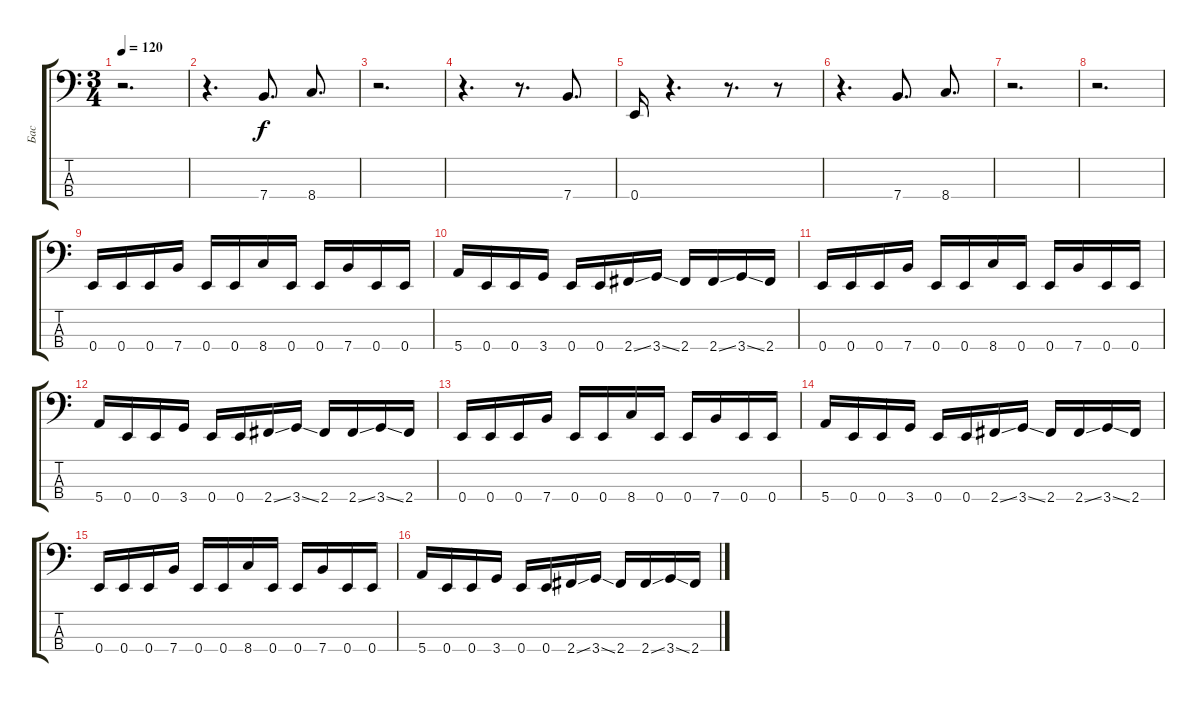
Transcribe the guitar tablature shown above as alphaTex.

\track ("Бас " "Бас ") {instrument electricbassfinger}
\staff {score tabs}
\tuning (G2 D2 A1 E1) {hide}
\ts (3 4)
\tempo 120
\clef f4
\ks c
r.2{d dy f} |
r.4{d} 7.4.8{d} 8.4.8{d} |
r.2{d} |
r.4{d} r.8{d} 7.4.8{d} |
0.4.16 r.4{d} r.8{d} r.8 |
r.4{d} 7.4.8{d} 8.4.8{d} |
r.2{d} |
r.2{d} |
0.4.16 0.4.16 0.4.16 7.4.16 0.4.16 0.4.16 8.4.16 0.4.16 0.4.16 7.4.16 0.4.16 0.4.16 |
5.4.16 0.4.16 0.4.16 3.4.16 0.4.16 0.4.16 2.4{ss}.16 3.4{ss}.16 2.4.16 2.4{ss}.16 3.4{ss}.16 2.4.16 |
0.4.16 0.4.16 0.4.16 7.4.16 0.4.16 0.4.16 8.4.16 0.4.16 0.4.16 7.4.16 0.4.16 0.4.16 |
5.4.16 0.4.16 0.4.16 3.4.16 0.4.16 0.4.16 2.4{ss}.16 3.4{ss}.16 2.4.16 2.4{ss}.16 3.4{ss}.16 2.4.16 |
0.4.16 0.4.16 0.4.16 7.4.16 0.4.16 0.4.16 8.4.16 0.4.16 0.4.16 7.4.16 0.4.16 0.4.16 |
5.4.16 0.4.16 0.4.16 3.4.16 0.4.16 0.4.16 2.4{ss}.16 3.4{ss}.16 2.4.16 2.4{ss}.16 3.4{ss}.16 2.4.16 |
0.4.16 0.4.16 0.4.16 7.4.16 0.4.16 0.4.16 8.4.16 0.4.16 0.4.16 7.4.16 0.4.16 0.4.16 |
5.4.16 0.4.16 0.4.16 3.4.16 0.4.16 0.4.16 2.4{ss}.16 3.4{ss}.16 2.4.16 2.4{ss}.16 3.4{ss}.16 2.4.16
